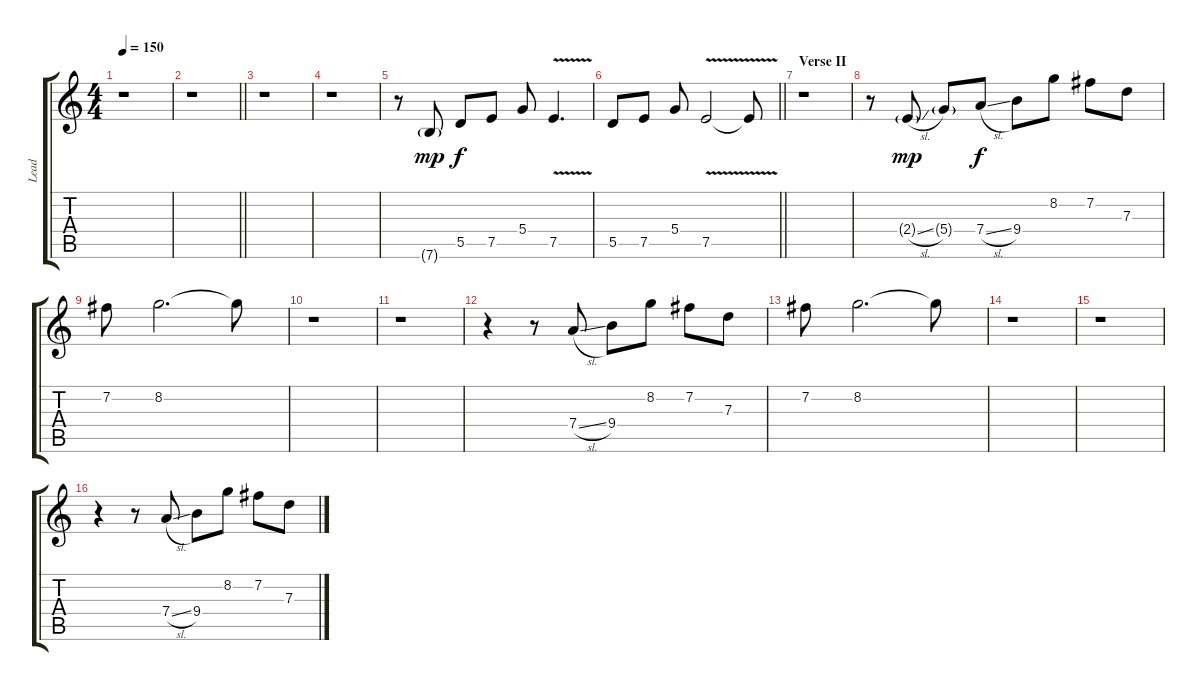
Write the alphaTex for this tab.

\track ("Lead" "Lead") {instrument overdrivenguitar}
\staff {score tabs}
\tuning (E4 B3 G3 D3 A2 E2) {hide}
\ts (4 4)
\tempo 150
\clef g2
\ks c
r.1{dy f} |
\barLineRight lightlight
r.1 |
r.1 |
r.1 |
r.8 7.6{g}.8{dy mp} 5.5.8{dy f} 7.5.8 5.4.8 7.5{v}.4{d} |
\barLineRight lightlight
5.5.8 7.5.8 5.4.8 7.5{v}.2 7.5{t}.8 |
\section ("" "Verse II")
r.1 |
r.8 2.4{sl g}.8{dy mp} 5.4{g}.8 7.4{sl}.8{dy f} 9.4.8 8.2.8 7.2.8 7.3.8 |
7.2.8 8.2.2{d} 8.2{t}.8 |
r.1 |
r.1 |
r.4 r.8 7.4{sl}.8 9.4.8 8.2.8 7.2.8 7.3.8 |
7.2.8 8.2.2{d} 8.2{t}.8 |
r.1 |
r.1 |
r.4 r.8 7.4{sl}.8 9.4.8 8.2.8 7.2.8 7.3.8
